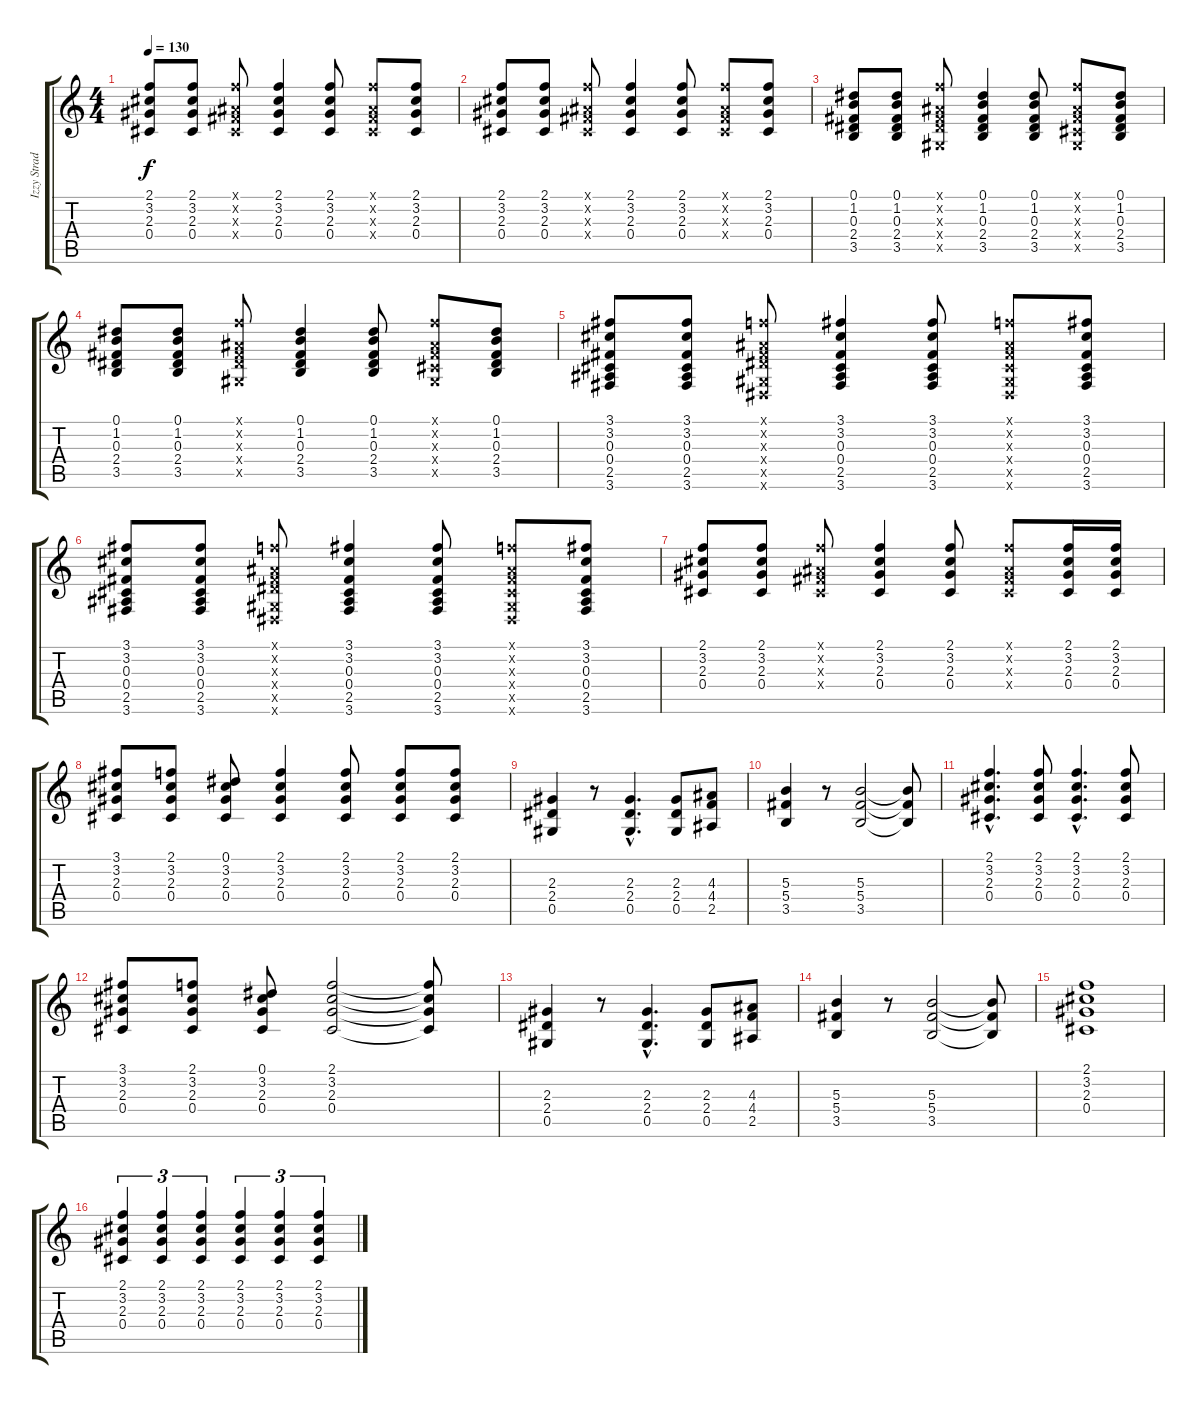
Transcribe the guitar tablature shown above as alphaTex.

\track ("Izzy Stradlin" "Izzy Strad") {instrument overdrivenguitar}
\staff {score tabs}
\tuning (Eb4 Bb3 Gb3 Db3 Ab2 Eb2) {hide}
\ts (4 4)
\tempo 130
\clef g2
\ks c
(2.1 3.2 2.3 0.4).8{dy f} (2.1 3.2 2.3 0.4).8 (2.1{x} 0.2{x} 0.3{x} 0.4{x}).8 (2.1 3.2 2.3 0.4).4 (2.1 3.2 2.3 0.4).8 (2.1{x} 0.2{x} 0.3{x} 0.4{x}).8 (2.1 3.2 2.3 0.4).8 |
(2.1 3.2 2.3 0.4).8 (2.1 3.2 2.3 0.4).8 (2.1{x} 0.2{x} 0.3{x} 0.4{x}).8 (2.1 3.2 2.3 0.4).4 (2.1 3.2 2.3 0.4).8 (2.1{x} 0.2{x} 0.3{x} 0.4{x}).8 (2.1 3.2 2.3 0.4).8 |
(0.1 1.2 0.3 2.4 3.5).8 (0.1 1.2 0.3 2.4 3.5).8 (2.1{x} 0.2{x} 0.3{x} 2.4{x} 0.5{x}).8 (0.1 1.2 0.3 2.4 3.5).4 (0.1 1.2 0.3 2.4 3.5).8 (2.1{x} 0.2{x} 0.3{x} 0.4{x} 0.5{x}).8 (0.1 1.2 0.3 2.4 3.5).8 |
(0.1 1.2 0.3 2.4 3.5).8 (0.1 1.2 0.3 2.4 3.5).8 (2.1{x} 0.2{x} 0.3{x} 2.4{x} 0.5{x}).8 (0.1 1.2 0.3 2.4 3.5).4 (0.1 1.2 0.3 2.4 3.5).8 (2.1{x} 0.2{x} 0.3{x} 0.4{x} 0.5{x}).8 (0.1 1.2 0.3 2.4 3.5).8 |
(3.1 3.2 0.3 0.4 2.5 3.6).8 (3.1 3.2 0.3 0.4 2.5 3.6).8 (2.1{x} 0.2{x} 0.3{x} 2.4{x} 0.5{x} 0.6{x}).8 (3.1 3.2 0.3 0.4 2.5 3.6).4 (3.1 3.2 0.3 0.4 2.5 3.6).8 (2.1{x} 0.2{x} 0.3{x} 0.4{x} 0.5{x} 0.6{x}).8 (3.1 3.2 0.3 0.4 2.5 3.6).8 |
(3.1 3.2 0.3 0.4 2.5 3.6).8 (3.1 3.2 0.3 0.4 2.5 3.6).8 (2.1{x} 0.2{x} 0.3{x} 2.4{x} 0.5{x} 0.6{x}).8 (3.1 3.2 0.3 0.4 2.5 3.6).4 (3.1 3.2 0.3 0.4 2.5 3.6).8 (2.1{x} 0.2{x} 0.3{x} 0.4{x} 0.5{x} 0.6{x}).8 (3.1 3.2 0.3 0.4 2.5 3.6).8 |
(2.1 3.2 2.3 0.4).8 (2.1 3.2 2.3 0.4).8 (2.1{x} 0.2{x} 0.3{x} 0.4{x}).8 (2.1 3.2 2.3 0.4).4 (2.1 3.2 2.3 0.4).8 (2.1{x} 0.2{x} 0.3{x} 0.4{x}).8 (2.1 3.2 2.3 0.4).16 (2.1 3.2 2.3 0.4).16 |
(3.1 3.2 2.3 0.4).8 (2.1 3.2 2.3 0.4).8 (0.1 3.2 2.3 0.4).8 (2.1 3.2 2.3 0.4).4 (2.1 3.2 2.3 0.4).8 (2.1 3.2 2.3 0.4).8 (2.1 3.2 2.3 0.4).8 |
(2.3 2.4 0.5).4 r.8 (2.3{hac} 2.4{hac} 0.5{hac}).4{d} (2.3 2.4 0.5).8 (4.3 4.4 2.5).8 |
(5.3 5.4 3.5).4 r.8 (5.3 5.4 3.5).2 (5.3{t} 5.4{t} 3.5{t}).8 |
(2.1{hac} 3.2{hac} 2.3{hac} 0.4{hac}).4{d} (2.1 3.2 2.3 0.4).8 (2.1{hac} 3.2{hac} 2.3{hac} 0.4{hac}).4{d} (2.1 3.2 2.3 0.4).8 |
(3.1 3.2 2.3 0.4).8 (2.1 3.2 2.3 0.4).8 (0.1 3.2 2.3 0.4).8 (2.1 3.2 2.3 0.4).2 (2.1{t} 3.2{t} 2.3{t} 0.4{t}).8 |
(2.3 2.4 0.5).4 r.8 (2.3{hac} 2.4{hac} 0.5{hac}).4{d} (2.3 2.4 0.5).8 (4.3 4.4 2.5).8 |
(5.3 5.4 3.5).4 r.8 (5.3 5.4 3.5).2 (5.3{t} 5.4{t} 3.5{t}).8 |
(2.1 3.2 2.3 0.4).1 |
(2.1 3.2 2.3 0.4).4{tu (3 2)} (2.1 3.2 2.3 0.4).4{tu (3 2)} (2.1 3.2 2.3 0.4).4{tu (3 2)} (2.1 3.2 2.3 0.4).4{tu (3 2)} (2.1 3.2 2.3 0.4).4{tu (3 2)} (2.1 3.2 2.3 0.4).4{tu (3 2)}
